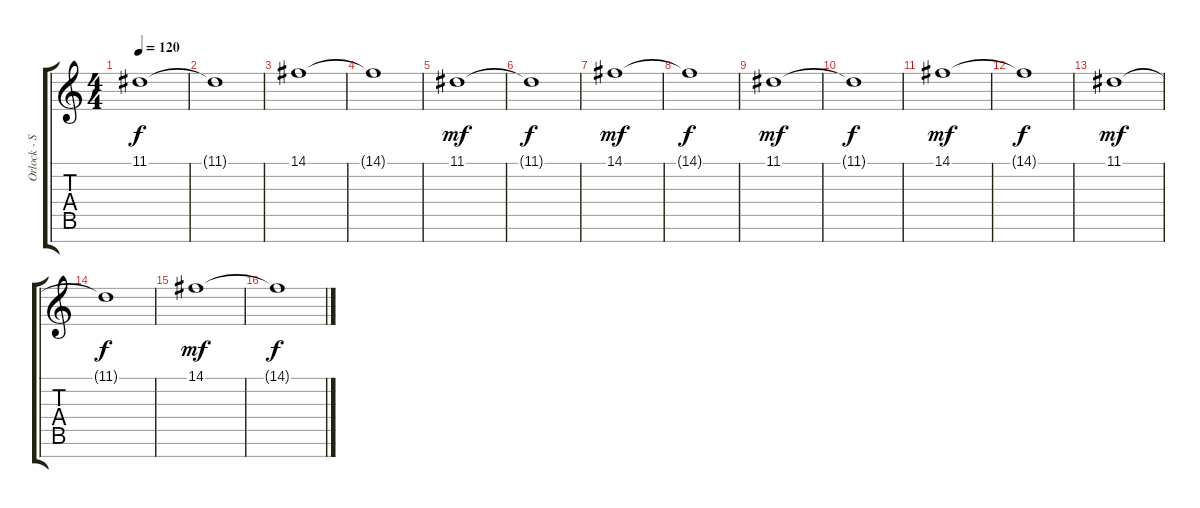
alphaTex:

\track ("Orlock - Synth" "Orlock - S") {instrument clarinet}
\staff {score tabs}
\tuning (E4 B3 G3 D3 A2 E2 B1) {hide}
\ts (4 4)
\tempo 120
\clef g2
\ks c
11.1.1{dy f} |
11.1{t}.1 |
14.1.1 |
14.1{t}.1 |
11.1.1{dy mf} |
11.1{t}.1{dy f} |
14.1.1{dy mf} |
14.1{t}.1{dy f} |
11.1.1{dy mf} |
11.1{t}.1{dy f} |
14.1.1{dy mf} |
14.1{t}.1{dy f} |
11.1.1{dy mf} |
11.1{t}.1{dy f} |
14.1.1{dy mf} |
14.1{t}.1{dy f}
